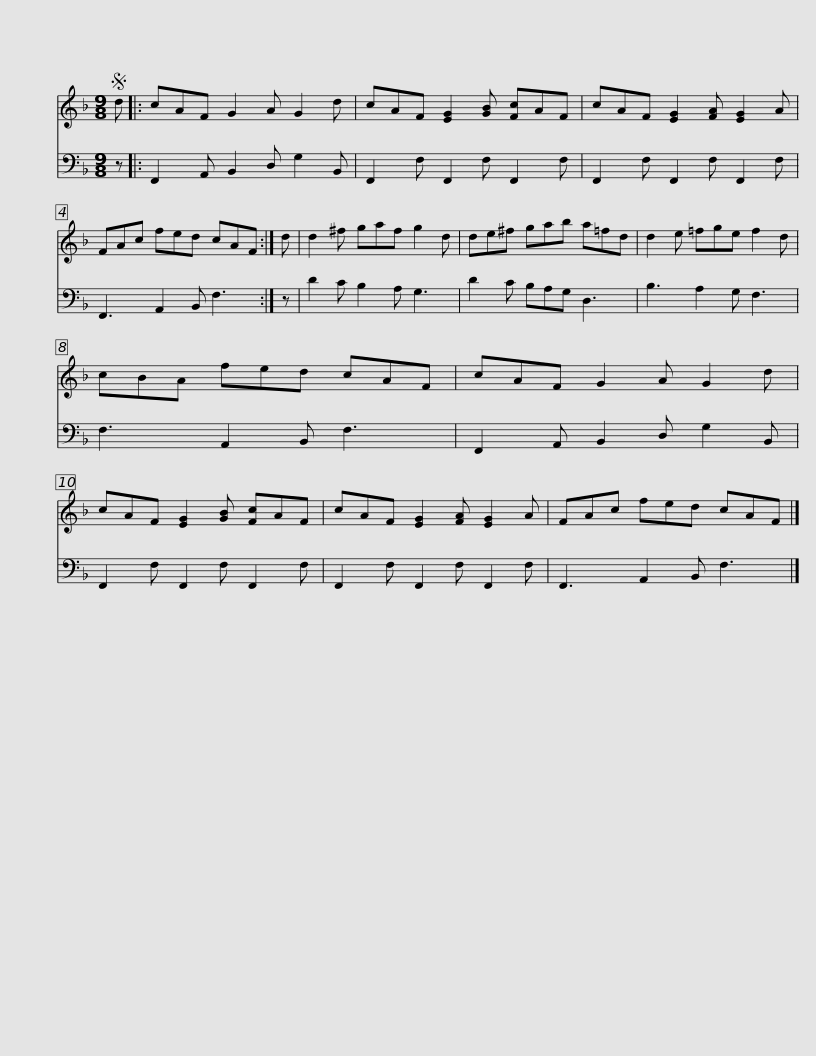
X:1
%%score 1 2
L:1/8
M:9/8
I:linebreak $
K:F
V:1 treble
V:2 bass
V:1
S d |: cAF G2 A G2 d | cAF [EG]2 [GB] [Fc]AF | cAF [EG]2 [FA] [EG]2 A | FAc fed cAF :| %5
 d |$ d2 ^f gaf g2 d | de^f gab a=fd | d2 e =fge f2 d | cBA fed cAF | %10
 cAF G2 A G2 d |$ cAF [EG]2 [GB] [Fc]AF | cAF [EG]2 [FA] [EG]2 A | FAc fed cAF |] %14
V:2
 z |: F,,2 A,, B,,2 D, G,2 B,, | F,,2 F, F,,2 F, F,,2 F, | F,,2 F, F,,2 F, F,,2 F, | F,,3 A,,2 B,, F,3 :| %5
 z |$ D2 C B,2 A, G,3 | D2 C B,A,G, D,3 | B,3 A,2 G, F,3 | F,3 A,,2 B,, F,3 | %10
 F,,2 A,, B,,2 D, G,2 B,, |$ F,,2 F, F,,2 F, F,,2 F, | F,,2 F, F,,2 F, F,,2 F, | F,,3 A,,2 B,, F,3 |] %14
